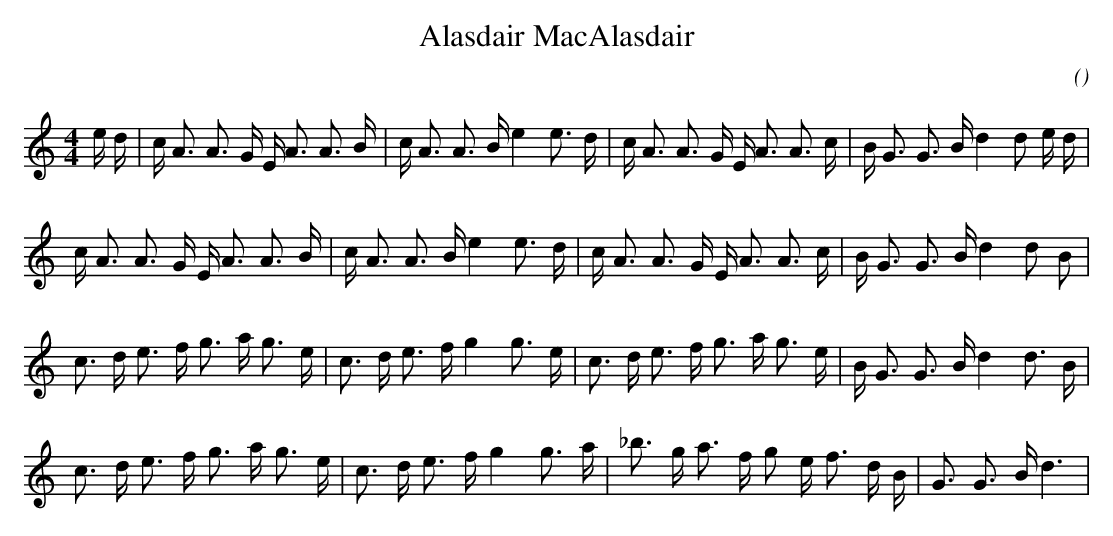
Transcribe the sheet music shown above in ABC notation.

X:1
T: Alasdair MacAlasdair
C:
O:
M:4/4
K:a
K:a
M:4/4
L:1/16
e d |c A3 A3 G E A3 A3 B |c A3 A3 B e4 e3 d |c A3 A3 G E A3 A3 c |B G3 G3 B d4 d2 e d |
c A3 A3 G E A3 A3 B |c A3 A3 B e4 e3 d |c A3 A3 G E A3 A3 c |B G3 G3 B d4 d2 B2 |
c3 d e3 f g3 a g3 e |c3 d e3 f g4 g3 e |c3 d e3 f g3 a g3 e |B G3 G3 B d4 d3 B |
c3 d e3 f g3 a g3 e |c3 d e3 f g4 g3 a |_b3 g a3 f g2 e f3 d B |G3 G3 B d6 |
